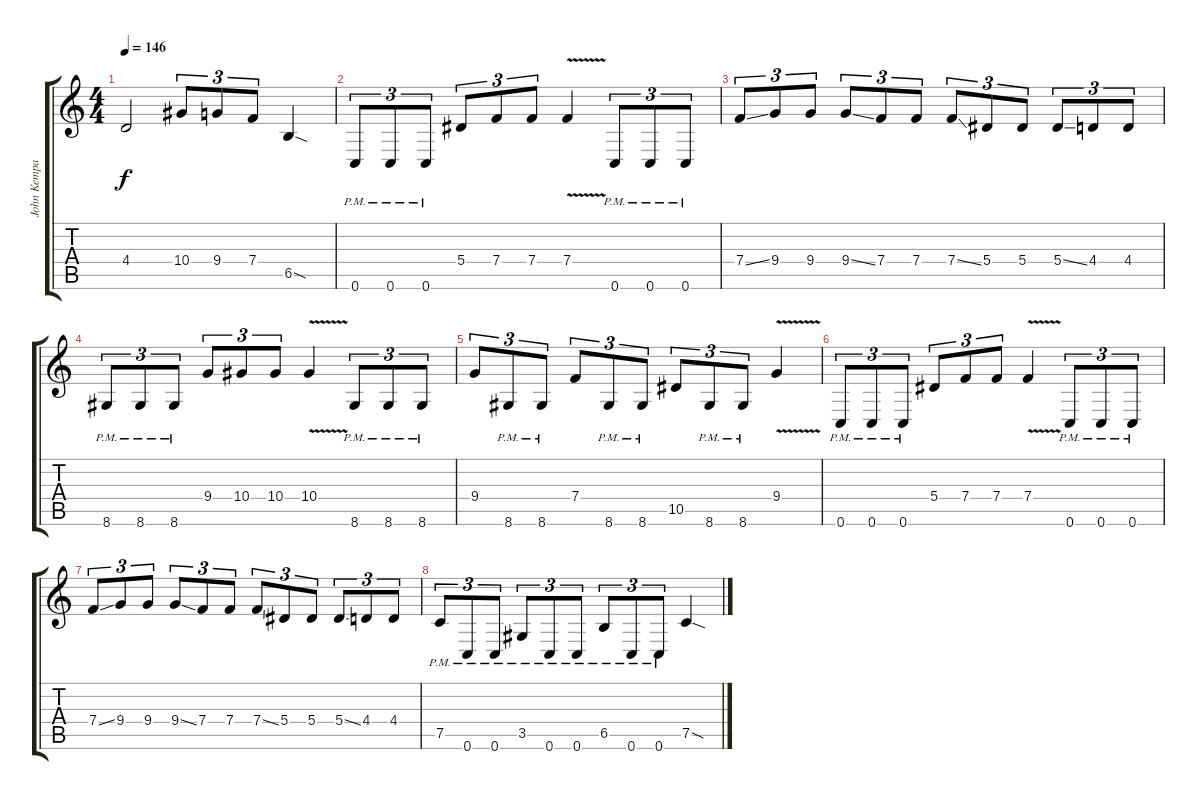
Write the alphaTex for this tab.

\track ("John Kempainen (Rhythm Guitar)" "John Kempa") {instrument distortionguitar}
\staff {score tabs}
\tuning (C4 G3 Eb3 Bb2 F2 C2) {hide}
\ts (4 4)
\tempo 146
\clef g2
\ks c
4.4.2{dy f} 10.4.8{tu (3 2)} 9.4.8{tu (3 2)} 7.4.8{tu (3 2)} 6.5{sod}.4 |
0.6{pm}.8{tu (3 2)} 0.6{pm}.8{tu (3 2)} 0.6{pm}.8{tu (3 2)} 5.4.8{tu (3 2)} 7.4.8{tu (3 2)} 7.4.8{tu (3 2)} 7.4{v}.4 0.6{pm}.8{tu (3 2)} 0.6{pm}.8{tu (3 2)} 0.6{pm}.8{tu (3 2)} |
7.4{ss}.8{tu (3 2)} 9.4.8{tu (3 2)} 9.4.8{tu (3 2)} 9.4{ss}.8{tu (3 2)} 7.4.8{tu (3 2)} 7.4.8{tu (3 2)} 7.4{ss}.8{tu (3 2)} 5.4.8{tu (3 2)} 5.4.8{tu (3 2)} 5.4{ss}.8{tu (3 2)} 4.4.8{tu (3 2)} 4.4.8{tu (3 2)} |
8.6{pm}.8{tu (3 2)} 8.6{pm}.8{tu (3 2)} 8.6{pm}.8{tu (3 2)} 9.4.8{tu (3 2)} 10.4.8{tu (3 2)} 10.4.8{tu (3 2)} 10.4{v}.4 8.6{pm}.8{tu (3 2)} 8.6{pm}.8{tu (3 2)} 8.6{pm}.8{tu (3 2)} |
9.4.8{tu (3 2)} 8.6{pm}.8{tu (3 2)} 8.6{pm}.8{tu (3 2)} 7.4.8{tu (3 2)} 8.6{pm}.8{tu (3 2)} 8.6{pm}.8{tu (3 2)} 10.5.8{tu (3 2)} 8.6{pm}.8{tu (3 2)} 8.6{pm}.8{tu (3 2)} 9.4{v}.4 |
0.6{pm}.8{tu (3 2)} 0.6{pm}.8{tu (3 2)} 0.6{pm}.8{tu (3 2)} 5.4.8{tu (3 2)} 7.4.8{tu (3 2)} 7.4.8{tu (3 2)} 7.4{v}.4 0.6{pm}.8{tu (3 2)} 0.6{pm}.8{tu (3 2)} 0.6{pm}.8{tu (3 2)} |
7.4{ss}.8{tu (3 2)} 9.4.8{tu (3 2)} 9.4.8{tu (3 2)} 9.4{ss}.8{tu (3 2)} 7.4.8{tu (3 2)} 7.4.8{tu (3 2)} 7.4{ss}.8{tu (3 2)} 5.4.8{tu (3 2)} 5.4.8{tu (3 2)} 5.4{ss}.8{tu (3 2)} 4.4.8{tu (3 2)} 4.4.8{tu (3 2)} |
7.5{pm}.8{tu (3 2)} 0.6{pm}.8{tu (3 2)} 0.6{pm}.8{tu (3 2)} 3.5{pm}.8{tu (3 2)} 0.6{pm}.8{tu (3 2)} 0.6{pm}.8{tu (3 2)} 6.5{pm}.8{tu (3 2)} 0.6{pm}.8{tu (3 2)} 0.6{pm}.8{tu (3 2)} 7.5{sod}.4
